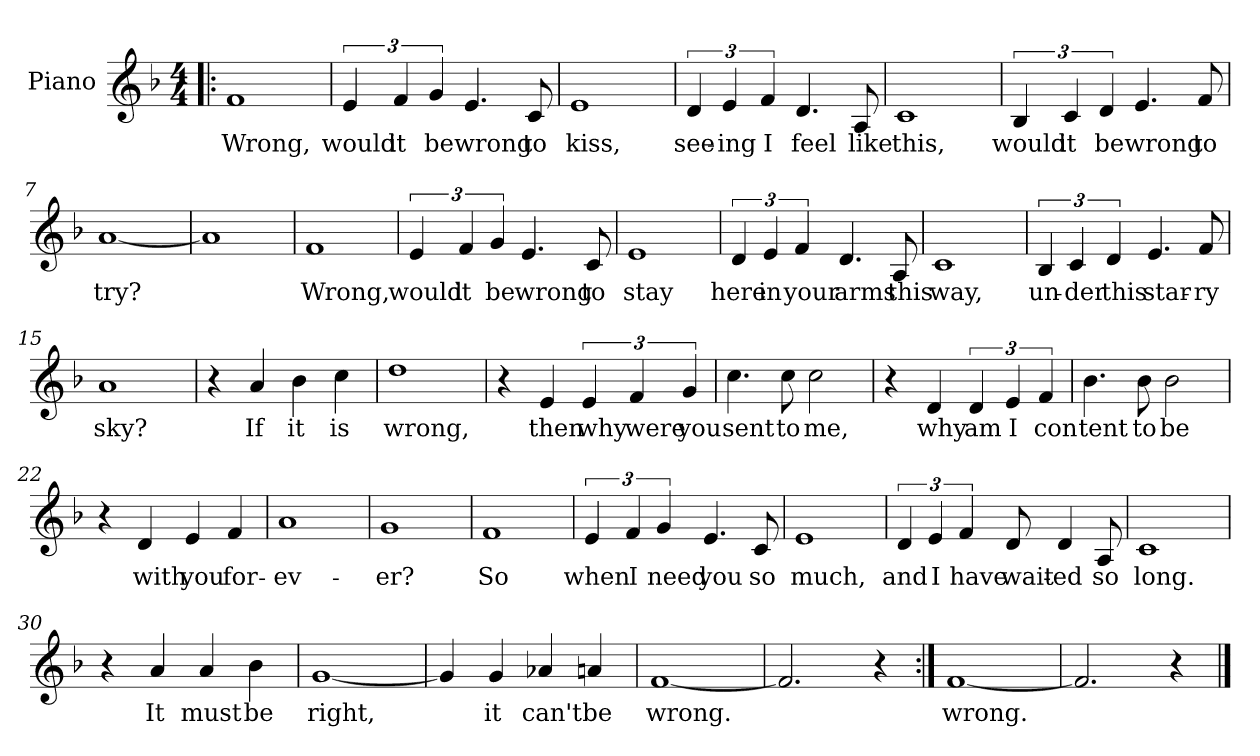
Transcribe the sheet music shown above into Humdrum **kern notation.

**kern	**text
*part1	*part1
*staff1	*staff1
*I"Piano	*
*I'Pno.	*
*clefG2	*
*k[b-]	*
*F:	*
*M4/4	*
=1!|:	=1!|:
1f	Wrong,
=2	=2
6e/	would
6f/	it
6g/	be
4.e/	wrong
8c/	to
=3	=3
1e	kiss,
=4	=4
6d/	see-
6e/	-ing
6f/	I
4.d/	feel
8A/	like
=5	=5
1c	this,
!!LO:LB:g=z
=6	=6
6B-/	would
6c/	it
6d/	be
4.e/	wrong
8f/	to
=7	=7
[1a	try?
=8	=8
1a]	.
=9	=9
1f	Wrong,
=10	=10
6e/	would
6f/	it
6g/	be
4.e/	wrong
8c/	to
!!LO:LB:g=z
=11	=11
1e	stay
=12	=12
6d/	here
6e/	in
6f/	your
4.d/	arms
8A/	this
=13	=13
1c	way,
=14	=14
6B-/	un-
6c/	-der
6d/	this
4.e/	star-
8f/	-ry
=15	=15
1a	sky?
!!LO:LB:g=z
=16	=16
4r	.
4a/	If
4b-\	it
4cc\	is
=17	=17
1dd	wrong,
=18	=18
4r	.
4e/	then
6e/	why
6f/	were
6g/	you
=19	=19
4.cc\	sent
8cc\	to
2cc\	me,
=20	=20
4r	.
4d/	why
6d/	am
6e/	I
6f/	con
!!LO:LB:g=z
=21	=21
4.b-\	tent
8b-\	to
2b-\	be
=22	=22
4r	.
4d/	with
4e/	you
4f/	for-
=23	=23
1a	-ev-
=24	=24
1g	-er?
=25	=25
1f	So
!!LO:LB:g=z
=26	=26
6e/	when
6f/	I
6g/	need
4.e/	you
8c/	so
=27	=27
1e	much,
=28	=28
6d/	and
6e/	I
6f/	have
8d/	wait-
4d/	-ed
8A/	so
=29	=29
1c	long.
=30	=30
4r	.
4a/	It
4a/	must
4b-\	be
!!LO:LB:g=z
=31	=31
[1g	right,
=32	=32
4g/]	.
4g/	it
4a-X/	can't
4an/	be
=33	=33
[1f	wrong.
=34	=34
2.f/]	.
4r	.
=35:|!	=35:|!
[1f	wrong.
=36	=36
2.f/]	.
4r	.
==	==
*-	*-
